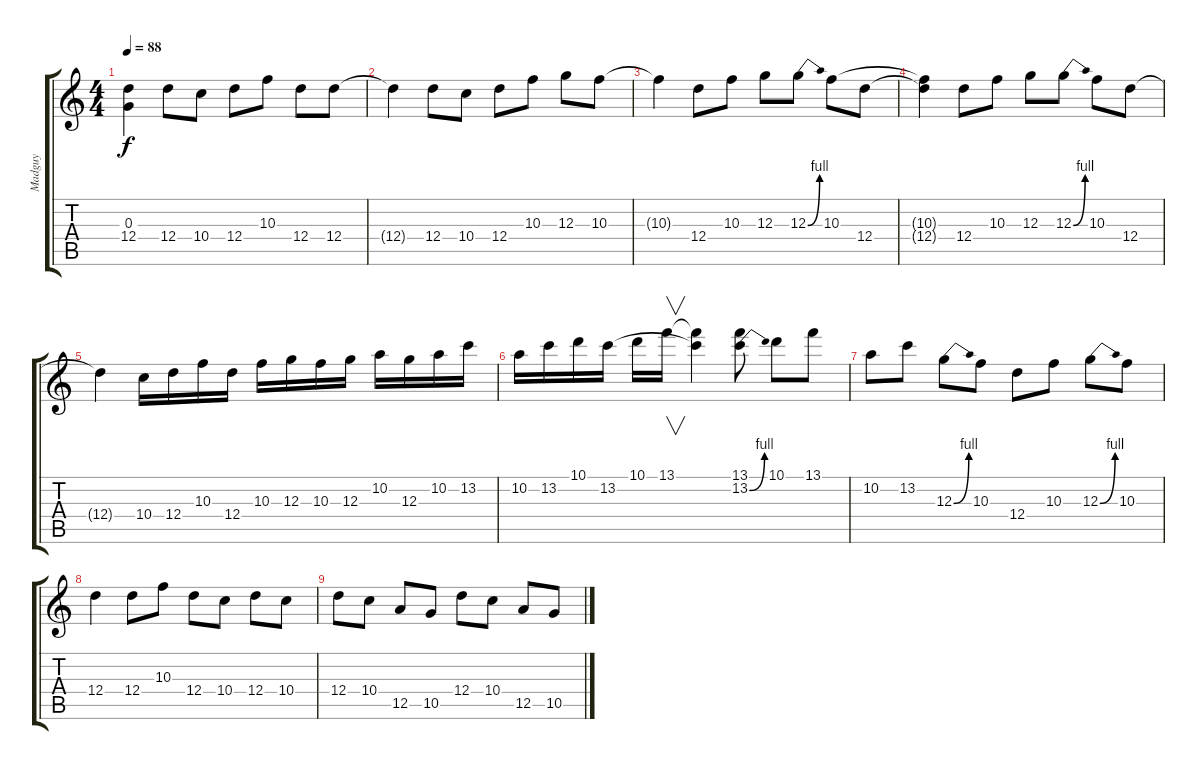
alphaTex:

\track ("Madguy" "Madguy") {instrument electricguitarjazz}
\staff {score tabs}
\tuning (E4 B3 G3 D3 A2 D2) {hide}
\ts (4 4)
\tempo 88
\clef g2
\ks c
(0.3 12.4).4{dy f} 12.4.8 10.4.8 12.4.8 10.3.8 12.4.8 12.4.8 |
12.4{t}.4 12.4.8 10.4.8 12.4.8 10.3.8 12.3.8 10.3.8 |
10.3{t}.4 12.4.8 10.3.8 12.3.8 12.3{be (bend 0 0 60 4)}.8 10.3.8 12.4.8 |
(10.3{t} 12.4{t}).4 12.4.8 10.3.8 12.3.8 12.3{be (bend 0 0 60 4)}.8 10.3.8 12.4.8 |
12.4{t}.4 10.4.16 12.4.16 10.3.16 12.4.16 10.3.16 12.3.16 10.3.16 12.3.16 10.2.16 12.3.16 10.2.16 13.2.16 |
10.2.16 13.2.16 10.1.16 13.2.16 10.1.16 13.1.16{v} (13.1{t} 13.2{t}).4 (13.1 13.2{be (bend 0 0 60 4)}).8 10.1.8 13.1.8 |
10.2.8 13.2.8 12.3{be (bend 0 0 60 4)}.8 10.3.8 12.4.8 10.3.8 12.3{be (bend 0 0 60 4)}.8 10.3.8 |
12.4.4 12.4.8 10.3.8 12.4.8 10.4.8 12.4.8 10.4.8 |
12.4.8 10.4.8 12.5.8 10.5.8 12.4.8 10.4.8 12.5.8 10.5.8
